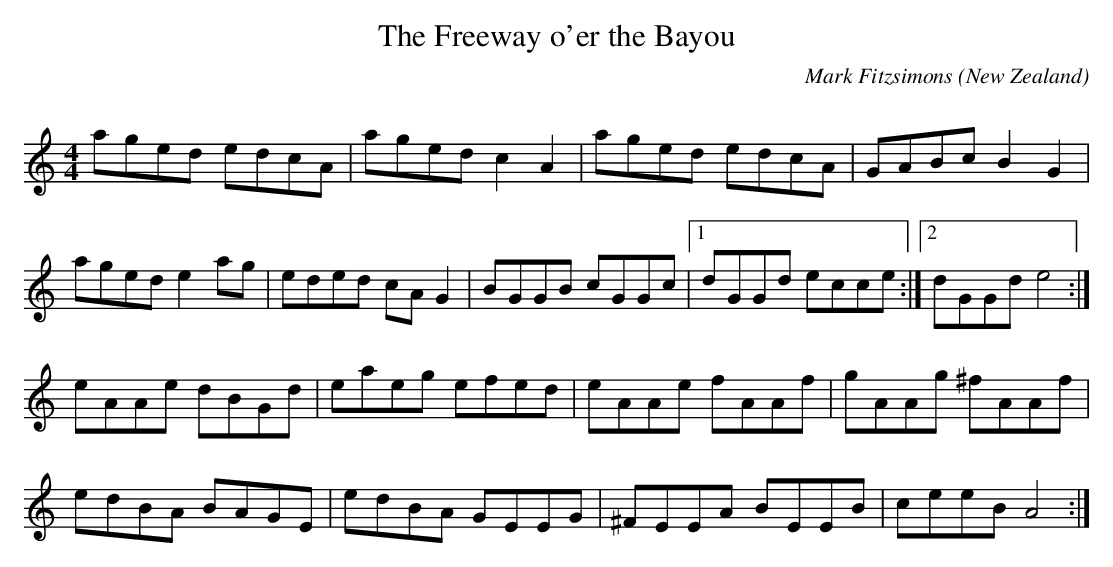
X:1
T:The Freeway o'er the Bayou
Q:450
O:New Zealand
M:4/4
C:Mark Fitzsimons
K:Amin
aged edcA|aged c2A2|aged edcA|GABc B2G2|
aged e2ag|eded cA G2|BGGB cGGc|1dGGd ecce:|2dGGd e4:|
eAAe dBGd|eaeg efed|eAAe fAAf|gAAg ^fAAf|
edBA BAGE|edBA GEEG|^FEEA BEEB|ceeB A4:|
